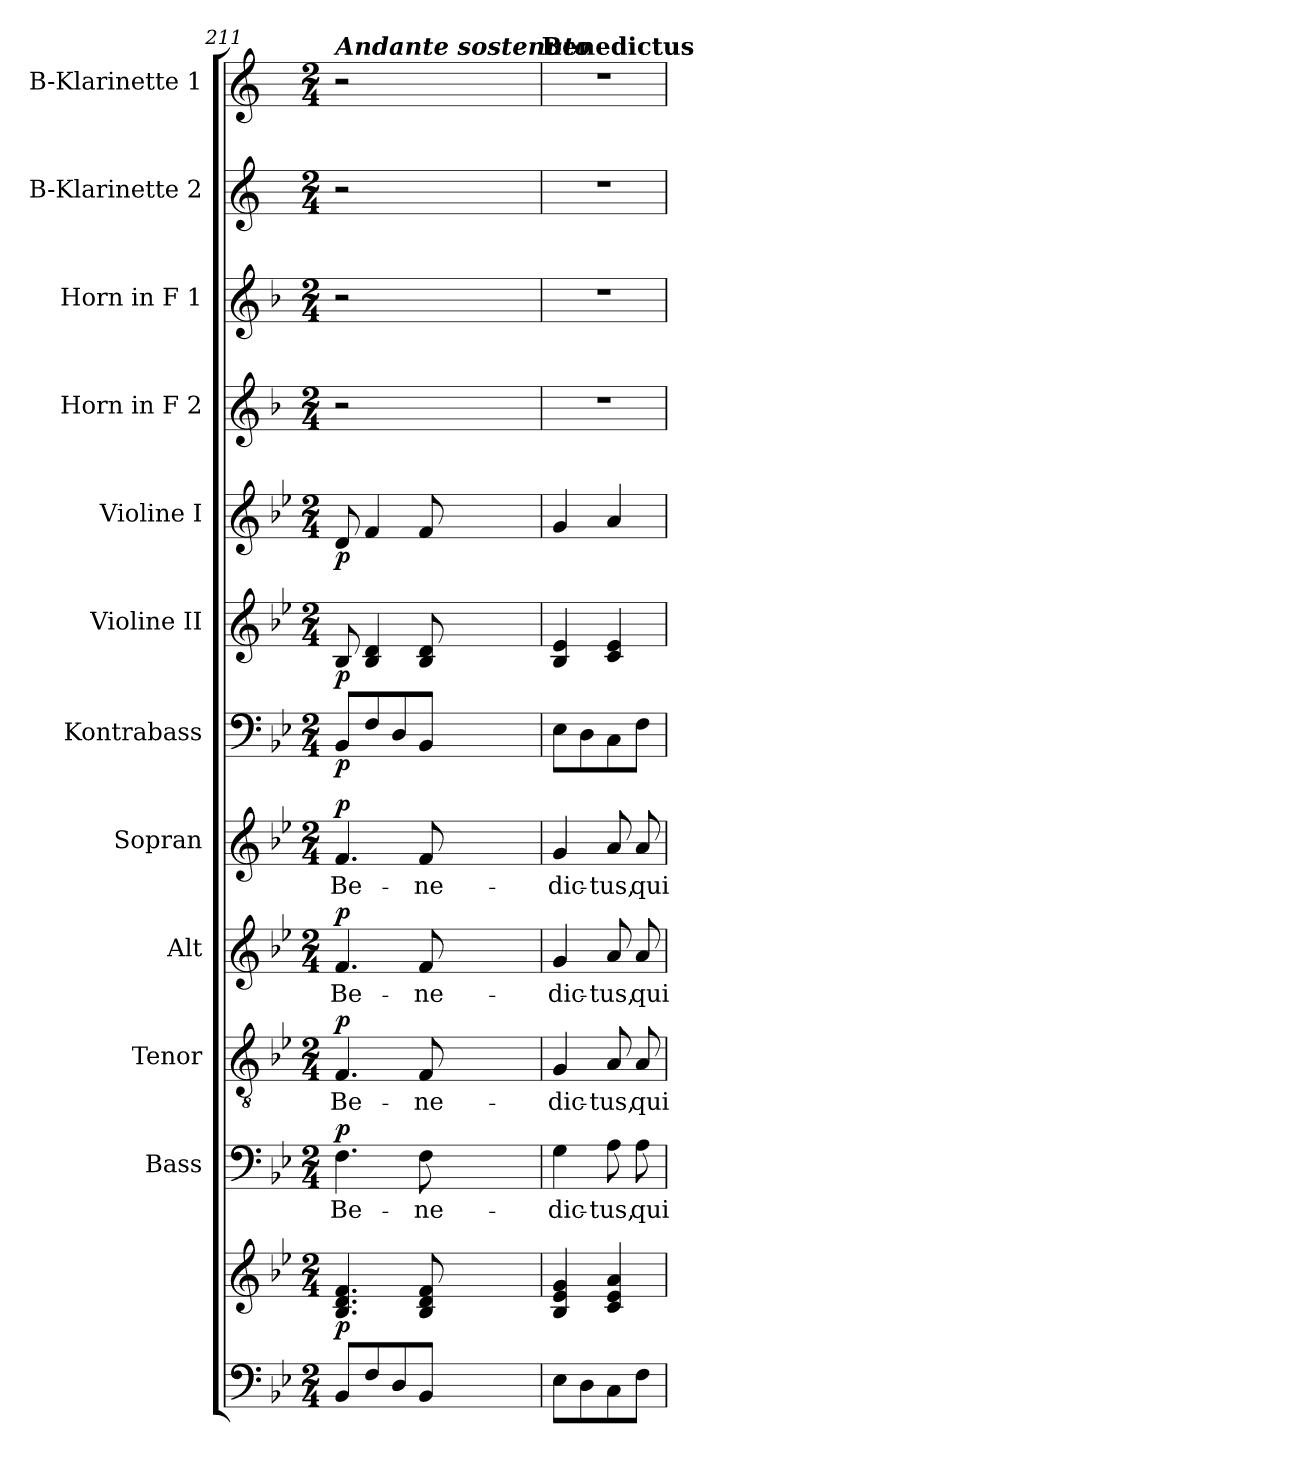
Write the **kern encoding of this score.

**kern	**kern	**dynam	**kern	**text	**dynam	**kern	**text	**dynam	**kern	**text	**dynam	**kern	**text	**dynam	**kern	**dynam	**kern	**dynam	**kern	**dynam	**kern	**kern	**kern	**kern
*part12	*part12	*part12	*part11	*part11	*part11	*part10	*part10	*part10	*part9	*part9	*part9	*part8	*part8	*part8	*part7	*part7	*part6	*part6	*part5	*part5	*part4	*part3	*part2	*part1
*staff13	*staff12	*staff12/13	*staff11	*staff11	*staff11	*staff10	*staff10	*staff10	*staff9	*staff9	*staff9	*staff8	*staff8	*staff8	*staff7	*staff7	*staff6	*staff6	*staff5	*staff5	*staff4	*staff3	*staff2	*staff1
*	*	*	*I"Bass	*	*	*I"Tenor	*	*	*I"Alt	*	*	*I"Sopran	*	*	*I"Kontrabass	*	*I"Violine II	*	*I"Violine I	*	*I"Horn in F 2	*I"Horn in F 1	*I"B-Klarinette 2	*I"B-Klarinette 1
*	*	*	*I'B.	*	*	*I'T.	*	*	*I'A.	*	*	*I'S.	*	*	*I'Kb.	*	*I'Vl. II	*	*I'Vl. I	*	*	*	*I'B Kl. 2	*I'B Kl. 1
!!LO:PB:g=z
*clefF4	*clefG2	*	*clefF4	*	*	*clefGv2	*	*	*clefG2	*	*	*clefG2	*	*	*clefF4	*	*clefG2	*	*clefG2	*	*clefG2	*clefG2	*clefG2	*clefG2
*	*	*	*	*	*	*	*	*	*	*	*	*	*	*	*ITrd7c12	*	*	*	*	*	*ITrd4c7	*ITrd4c7	*ITrd1c2	*ITrd1c2
*k[b-e-]	*k[b-e-]	*	*k[b-e-]	*	*	*k[b-e-]	*	*	*k[b-e-]	*	*	*k[b-e-]	*	*	*k[b-e-]	*	*k[b-e-]	*	*k[b-e-]	*	*k[b-e-]	*k[b-e-]	*k[b-e-]	*k[b-e-]
*B-:	*B-:	*	*B-:	*	*	*B-:	*	*	*B-:	*	*	*B-:	*	*	*B-:	*	*B-:	*	*B-:	*	*B-:	*B-:	*B-:	*B-:
*M2/4	*M2/4	*	*M2/4	*	*	*M2/4	*	*	*M2/4	*	*	*M2/4	*	*	*M2/4	*	*M2/4	*	*M2/4	*	*M2/4	*M2/4	*M2/4	*M2/4
=211	=211	=211	=211	=211	=211	=211	=211	=211	=211	=211	=211	=211	=211	=211	=211	=211	=211	=211	=211	=211	=211	=211	=211	=211
!	!	!	!	!	!	!	!	!	!	!	!	!	!	!	!	!	!	!	!	!	!	!	!	!LO:TX:a:Bi:t=Andante sostenuto
!	!	!LO:DY:b	!	!LO:LY:b	!LO:DY:a	!	!LO:LY:b	!LO:DY:a	!	!LO:LY:b	!LO:DY:a	!	!LO:LY:b	!LO:DY:a	!	!LO:DY:b	!	!LO:DY:b	!	!LO:DY:b	!	!	!	!
8BB-/L	4.B-/ 4.d/ 4.f/	p	4.F\	Be-	p	4.F/	Be-	p	4.f/	Be-	p	4.f/	Be-	p	8BBB-/L	p	8B-/	p	8d/	p	2r	2r	2r	2r
8F/	.	.	.	.	.	.	.	.	.	.	.	.	.	.	8FF/	.	4B-/ 4d/	.	4f/	.	.	.	.	.
8D/	.	.	.	.	.	.	.	.	.	.	.	.	.	.	8DD/	.	.	.	.	.	.	.	.	.
!	!	!	!	!LO:LY:b	!	!	!LO:LY:b	!	!	!LO:LY:b	!	!	!LO:LY:b	!	!	!	!	!	!	!	!	!	!	!
8BB-/J	8B-/ 8d/ 8f/	.	8F\	-ne-	.	8F/	-ne-	.	8f/	-ne-	.	8f/	-ne-	.	8BBB-/J	.	8B-/ 8d/	.	8f/	.	.	.	.	.
1ryy	1ryy	.	1ryy	.	.	1ryy	.	.	1ryy	.	.	1ryy	.	.	1ryy	.	1ryy	.	1ryy	.	1ryy	1ryy	1ryy	1ryy
!	!	!	!	!	!	!	!	!	!	!	!	!	!	!	!	!	!	!	!	!	!	!	!	!LO:TX:a:B:t=Benedictus
=212	=212	=212	=212	=212	=212	=212	=212	=212	=212	=212	=212	=212	=212	=212	=212	=212	=212	=212	=212	=212	=212	=212	=212	=212
!	!	!	!	!LO:LY:b	!	!	!LO:LY:b	!	!	!LO:LY:b	!	!	!LO:LY:b	!	!	!	!	!	!	!	!	!	!	!
8E-\L	4B-/ 4e-/ 4g/	.	4G\	-dic-	.	4G/	-dic-	.	4g/	-dic-	.	4g/	-dic-	.	8EE-\L	.	4B-/ 4e-/	.	4g/	.	2r	2r	2r	2r
8D\	.	.	.	.	.	.	.	.	.	.	.	.	.	.	8DD\	.	.	.	.	.	.	.	.	.
!	!	!	!	!LO:LY:b	!	!	!LO:LY:b	!	!	!LO:LY:b	!	!	!LO:LY:b	!	!	!	!	!	!	!	!	!	!	!
8C\	4c/ 4e-/ 4a/	.	8A\	-tus,	.	8A/	-tus,	.	8a/	-tus,	.	8a/	-tus,	.	8CC\	.	4c/ 4e-/	.	4a/	.	.	.	.	.
!	!	!	!	!LO:LY:b	!	!	!LO:LY:b	!	!	!LO:LY:b	!	!	!LO:LY:b	!	!	!	!	!	!	!	!	!	!	!
8F\J	.	.	8A\	qui	.	8A/	qui	.	8a/	qui	.	8a/	qui	.	8FF\J	.	.	.	.	.	.	.	.	.
=	=	=	=	=	=	=	=	=	=	=	=	=	=	=	=	=	=	=	=	=	=	=	=	=
*-	*-	*-	*-	*-	*-	*-	*-	*-	*-	*-	*-	*-	*-	*-	*-	*-	*-	*-	*-	*-	*-	*-	*-	*-
